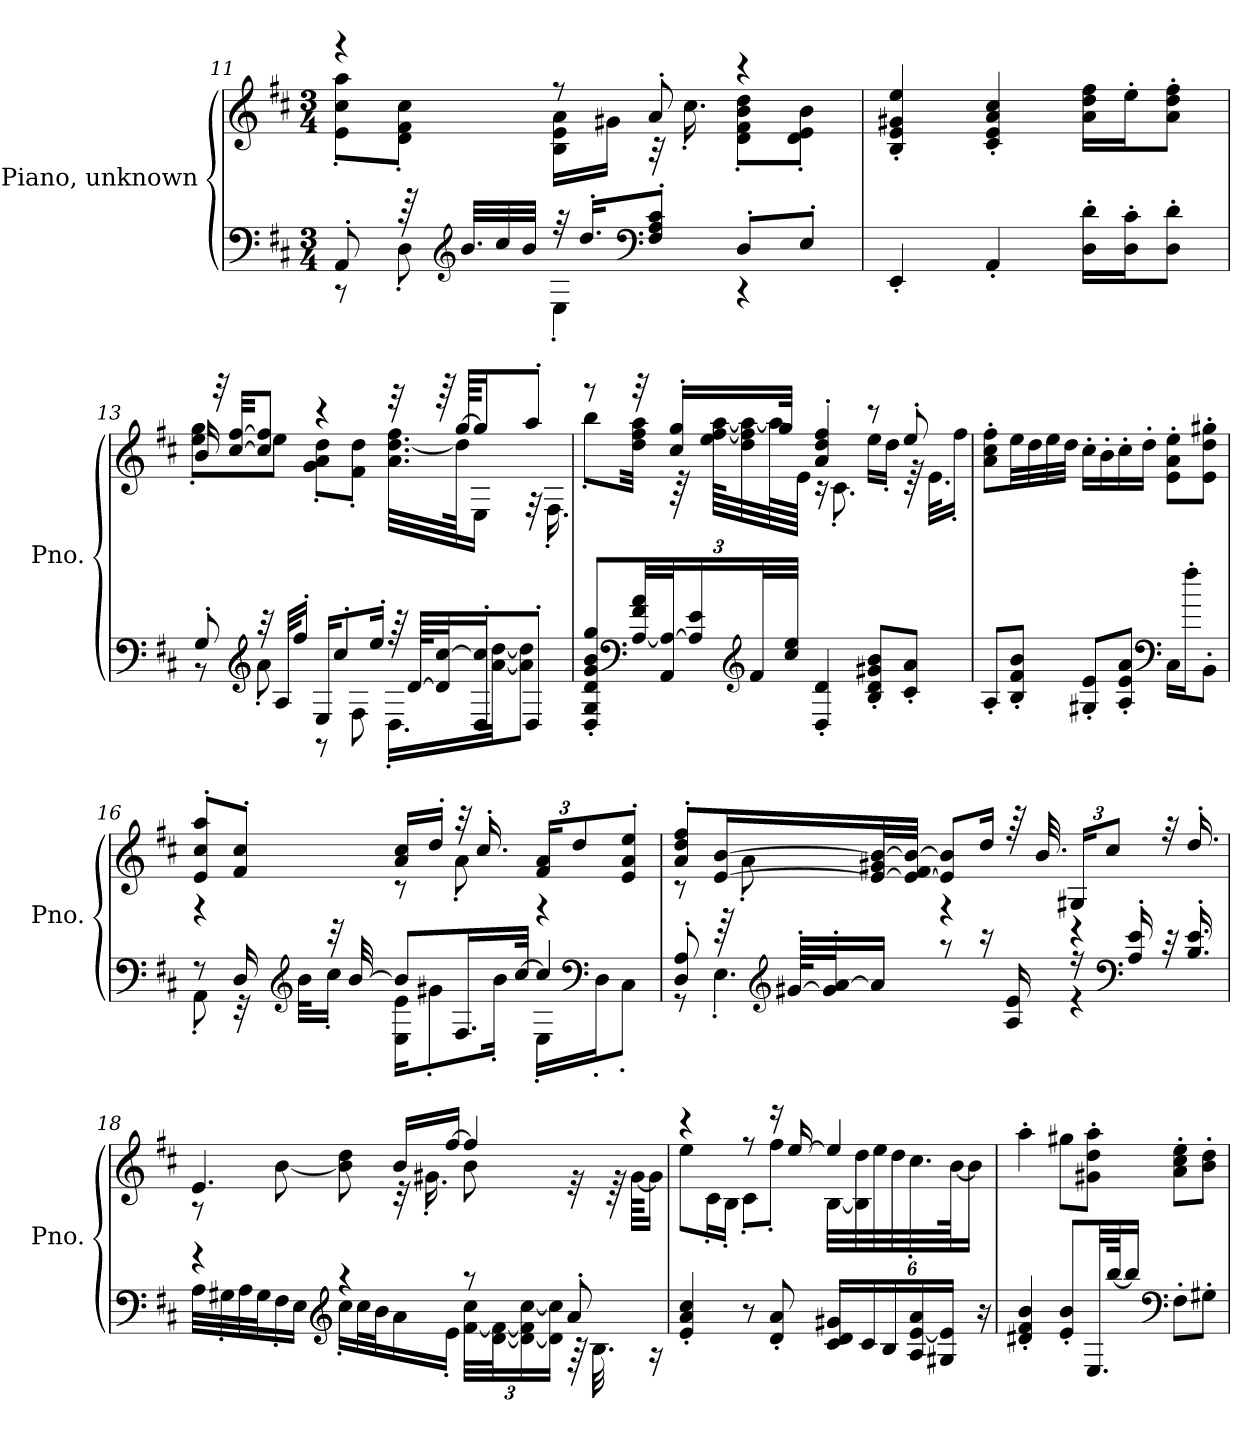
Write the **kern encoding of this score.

**kern	**kern
*part1	*part1
*staff2	*staff1
*I"Piano, unknown	*
*I'Pno.	*
!!LO:LB:g=z
*clefF4	*clefG2
*k[f#c#]	*k[f#c#]
*M3/4	*M3/4
=11	=11
*^	*^
8AA'/	8r	4r	8e\' 8cc#\' 8aa\'L
64r	8D'\	.	8d\' 8f#\' 8cc#\'J
*clefG2	*	*	*
32.b/LLL	.	.	.
32cc#/	.	.	.
32b/JJJ	.	.	.
32r	4E'\	8r	16B\ 16e\ 16a\LL
16.dd'/KL	.	.	.
.	.	.	16g#X\JJ
*clefF4	*	*	*
8F#/' 8A/' 8c#/'J	.	8a'/	32r
.	.	.	16.cc#'\
8D'/L	4r	4r	8d\' 8f#\' 8b\' 8dd\'L
8E'/J	.	.	8d\' 8e\' 8b\'J
*v	*v	*	*
*	*v	*v
=12	=12
4EE'/	4B/' 4e/' 4g#X/' 4ee/'
4AA'/	4c#/' 4e/' 4a/' 4cc#/'
16D\' 16d\'LL	16a\ 16dd\ 16ff#\LL
16D\' 16c#\'J	16ee'\J
8D\' 8d\'J	8a\' 8dd\' 8ff#\'J
!!LO:LB:g=z
=13	=13
*^	*^
8G'/	8r	16b/	8ee\' 8gg\'L
.	.	32r	.
.	.	[32cc#/ [32ff#/KKL	.
*clefG2	*	*	*
32r	8a'\	8cc#/] 8ff#/]J	8ee\J
32A/KLL	.	.	.
16ff#'/JJ	.	.	.
16E/KL	8r	4r	8g\' 8a\' 8dd\'L
8cc#'/	.	.	.
.	8F#\	.	8f#\' 8dd\'J
16ee'/Jk	.	.	.
64r	16.D'\LL	32r	32.a\ [32.dd\ 32.ff#\LLL
[64d/KLLL	.	.	.
32d/] [32cc#/J	.	64r	.
.	.	[64gg/KKLL	64dd\JK]
16D/' 16cc#/]'J	.	16gg/J]	16E\JJ
.	[32a\ [32dd\JK	.	.
8D'/J	8a\] 8dd\]J	8aa'/J	32r
.	.	.	16.F#'\
*v	*v	*	*
!!LO:LB:g=z	!!
=14	=14	=14
8D/' 8G/' 8d/' 8g/' 8b/' 8gg/'L	8r	8bb'\L
*clefF4	*	*
*Xbrackettup	*	*
[48A/ 48f#/ 48a/LL	32r	32dd\ 32ff#\ 32aa\Jkk
48AA/ 48A/_J	.	.
.	16cc#/' 16gg/'LL	64r
24A/] 24e/	.	.
.	.	64ee\ [64ff#\ [64aa\KLLL
.	.	32dd\ 32ff#\] 32aa\_
*clefG2	*	*
48f#/L	.	.
.	32gg/JJk	64aa\L]
48cc#/ 48ee/JJJ	.	.
.	.	64e\JJJJ
4D/' 4d/'	4a/' 4dd/' 4ff#/'	16r
.	.	8.c#'\
8B/' 8d/' 8g#X/' 8b/'L	8r	16ee\LL
.	.	16dd'\JJ
8c#/' 8a/'J	8ee'/	64r
.	.	32.e\KLL
.	.	16ff#'\JJ
*	*v	*v
=15	=15
8A'/L	8a\' 8cc#\' 8ff#\'L
8B/' 8f#/' 8b/'J	32ee\LL
.	32dd\
.	32ee\
.	32dd\JJJ
8G#X/' 8e/'L	16cc#'\LL
.	16b'\
8A/' 8e/' 8a/'J	16cc#'\
.	16dd'\JJ
*clefF4	*
16C#\LL	8e\' 8a\' 8ee\'L
16ff#'\J	.
8BB'\J	8e\' 8dd\' 8gg#X\'J
!!LO:LB:g=z
=16	=16
*^	*^
8r	8AA'\	8e/' 8cc#/' 8aa/'L	4r
16D/	32r	8f#/' 8cc#/'J	.
*clefG2	*	*	*
.	32b\KLL	.	.
32r	16cc#'\JJ	.	.
[32b/	.	.	.
8b/L]	16E\ 16e\KL	16a/ 16cc#/LL	8r
.	8g#X'\	16dd'/JJ	.
16.F#/L	.	32r	8a'\
.	.	16.cc#'/	.
.	16b'\Jk	.	.
[32cc#/JJk	.	.	.
*	*	*Xbrackettup	*
4cc#/]	16E'\LL	24f#/ 24a/KL	4r
.	.	12dd/	.
*clefF4	*	*	*
.	16D'\J	.	.
.	8C#'\J	8e/' 8a/' 8ee/'J	.
!!LO:LB:g=z	!!
=17	=17	=17	=17
8D/' 8A/'	8r	8a/' 8dd/' 8ff#/'L	8r
64r	4.E'\	[16e/ [16b/L	8a'\
*clefG2	*	*	*
[64g#X'/KLLL	.	.	.
32g#/]' [32a/'J	.	.	.
16a/JJ]	.	32e/_ 32g#X/ 32b/_L	.
.	.	32e/_ 32f#/ 32b/_JJJ	.
8r	.	8e/] 8b/]L	4r
16r	.	16dd/Jk	.
16A/ 16e/	.	64r	.
.	.	32.b/	.
16r	4r	24G#X/KL	4r
.	.	12cc#/J	.
*clefF4	*	*	*
16A/' 16e/'	.	.	.
32r	.	32r	.
16.B/' 16.e/'	.	16.dd'/	.
!!LO:PB:g=z	!!
=18	=18	=18	=18
4r	32A\LLL	4.e/	8r
.	32G#X'\	.	.
.	32A\	.	.
.	32G#\J	.	.
.	16F#'\	.	[8b\
.	16E\JJ	.	.
*clefG2	*	*	*
4r	16cc#'\LL	.	8b\] 8dd\
.	32cc#\L	.	.
.	32b\J	.	.
.	16a\	16b/LL	32r
.	.	.	16.g#X'\
.	16e'\JJ	[16ff#/JJ	.
8r	[48f#\ 48cc#\LLL	4ff#/]	8b\
.	[48d\ 48f#\_J	.	.
.	24d\_ 24f#\] [24cc#\	.	.
.	24d\] 24cc#\]JJ	.	.
8a'/	64r	.	32r
.	32.B\	.	.
.	.	.	64r
.	.	.	[64g#\KKLL
.	16r	.	16g#\JJ]
*v	*v	*	*
=19	=19	=19
4e/' 4a/' 4cc#/'	4r	8ee\L
.	.	16c#'\L
.	.	16B'\JJ
8r	8r	8c#'\L
8d/' 8a/'	16r	8ff#'\J
.	[16ee/	.
24c#/ 24d/ 24g#X/LL	4ee/]	[32B\LLL
.	.	32B\] 32dd\
24c#/	.	.
.	.	32ee\
24B/	.	.
.	.	32dd\
*brackettup	*	*
24A/ [24e/ 24a/	.	32.cc#'\
24G#X/ 24e/]JJ	.	.
.	.	[64b\JK
.	.	16b\JJ]
24r	.	.
*	*v	*v
!!LO:LB:g=z
=20	=20
4d#X/' 4f#/' 4b/'	4aa'\
8e/' 8b/'L	8gg#X\L
32.E/LL	8g#X\' 8dd\' 8aa\'J
[64bb/JK	.
16bb/JJ]	.
*clefF4	*
8F#'\L	8a\' 8cc#\' 8ee\'L
8G#X'\J	8b\' 8dd\'J
=	=
*-	*-
